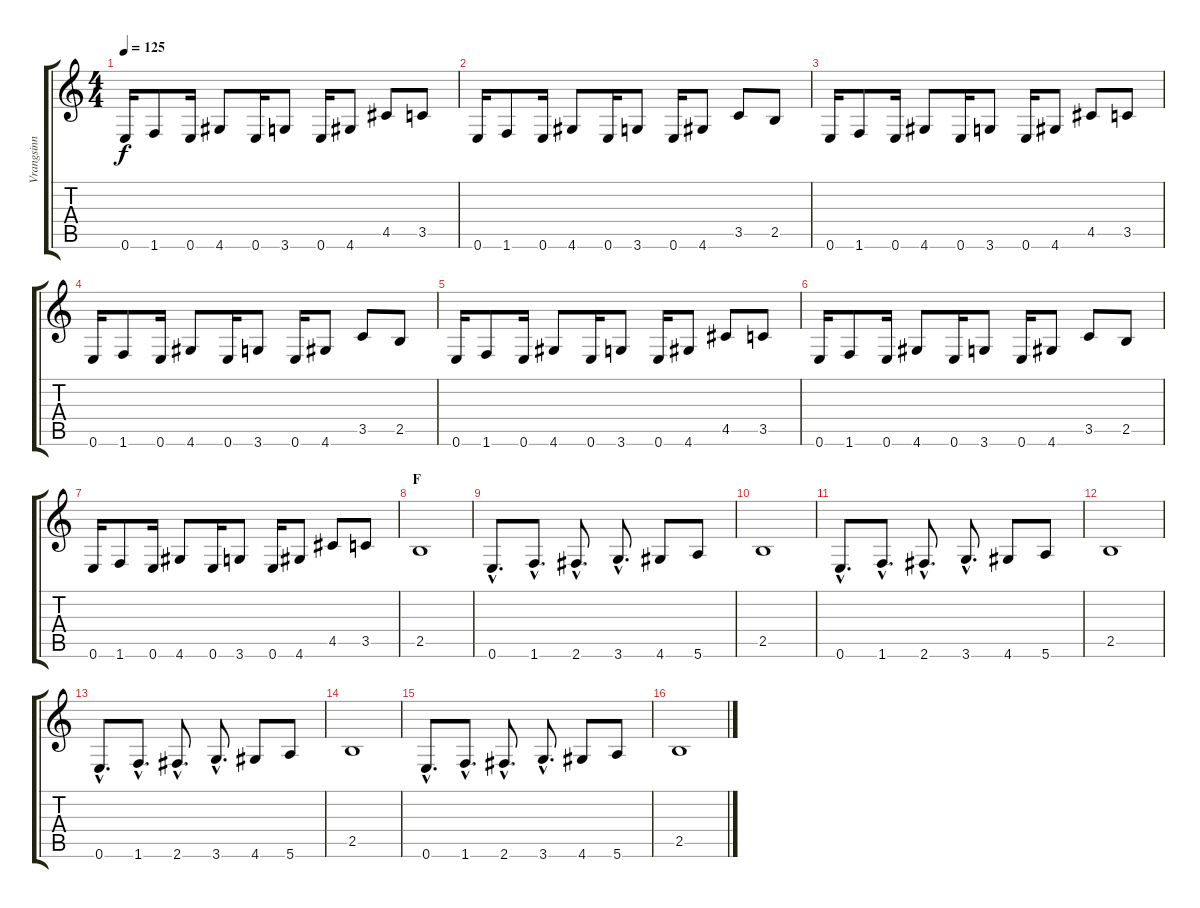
\track ("Vrangsinn" "Vrangsinn") {instrument electricbasspick}
\staff {score tabs}
\tuning (E4 B3 G3 D3 A2 E2) {hide}
\ts (4 4)
\tempo 125
\clef g2
\ks c
0.6.16{dy f} 1.6.8 0.6.16 4.6.8 0.6.16 3.6.8 0.6.16 4.6.8 4.5.8 3.5.8 |
0.6.16 1.6.8 0.6.16 4.6.8 0.6.16 3.6.8 0.6.16 4.6.8 3.5.8 2.5.8 |
0.6.16 1.6.8 0.6.16 4.6.8 0.6.16 3.6.8 0.6.16 4.6.8 4.5.8 3.5.8 |
0.6.16 1.6.8 0.6.16 4.6.8 0.6.16 3.6.8 0.6.16 4.6.8 3.5.8 2.5.8 |
0.6.16 1.6.8 0.6.16 4.6.8 0.6.16 3.6.8 0.6.16 4.6.8 4.5.8 3.5.8 |
0.6.16 1.6.8 0.6.16 4.6.8 0.6.16 3.6.8 0.6.16 4.6.8 3.5.8 2.5.8 |
0.6.16 1.6.8 0.6.16 4.6.8 0.6.16 3.6.8 0.6.16 4.6.8 4.5.8 3.5.8 |
\section ("" "F")
2.5.1 |
0.6{hac}.8{d} 1.6{hac}.8{d} 2.6{hac}.8{d} 3.6{hac}.8{d} 4.6.8 5.6.8 |
2.5.1 |
0.6{hac}.8{d} 1.6{hac}.8{d} 2.6{hac}.8{d} 3.6{hac}.8{d} 4.6.8 5.6.8 |
2.5.1 |
0.6{hac}.8{d} 1.6{hac}.8{d} 2.6{hac}.8{d} 3.6{hac}.8{d} 4.6.8 5.6.8 |
2.5.1 |
0.6{hac}.8{d} 1.6{hac}.8{d} 2.6{hac}.8{d} 3.6{hac}.8{d} 4.6.8 5.6.8 |
2.5.1
